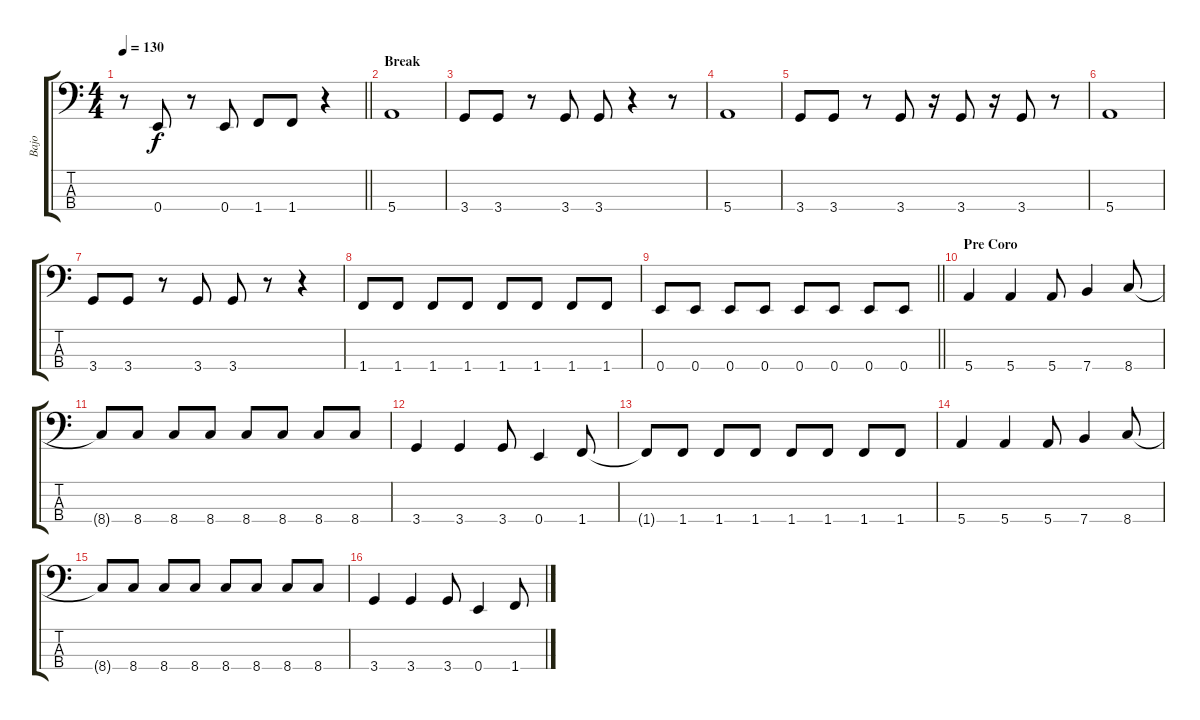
\track ("Bajo" "Bajo") {instrument electricbasspick}
\staff {score tabs}
\tuning (G2 D2 A1 E1) {hide}
\ts (4 4)
\tempo 130
\clef f4
\barLineRight lightlight
\ks c
r.8{dy f} 0.4.8 r.8 0.4.8 1.4.8 1.4.8 r.4 |
\section ("" "Break")
5.4.1 |
3.4.8 3.4.8 r.8 3.4.8 3.4.8 r.4 r.8 |
5.4.1 |
3.4.8 3.4.8 r.8 3.4.8 r.16 3.4.8 r.16 3.4.8 r.8 |
5.4.1 |
3.4.8 3.4.8 r.8 3.4.8 3.4.8 r.8 r.4 |
1.4.8 1.4.8 1.4.8 1.4.8 1.4.8 1.4.8 1.4.8 1.4.8 |
\barLineRight lightlight
0.4.8 0.4.8 0.4.8 0.4.8 0.4.8 0.4.8 0.4.8 0.4.8 |
\section ("" "Pre Coro")
5.4.4 5.4.4 5.4.8 7.4.4 8.4.8 |
8.4{t}.8 8.4.8 8.4.8 8.4.8 8.4.8 8.4.8 8.4.8 8.4.8 |
3.4.4 3.4.4 3.4.8 0.4.4 1.4.8 |
1.4{t}.8 1.4.8 1.4.8 1.4.8 1.4.8 1.4.8 1.4.8 1.4.8 |
5.4.4 5.4.4 5.4.8 7.4.4 8.4.8 |
8.4{t}.8 8.4.8 8.4.8 8.4.8 8.4.8 8.4.8 8.4.8 8.4.8 |
3.4.4 3.4.4 3.4.8 0.4.4 1.4.8
